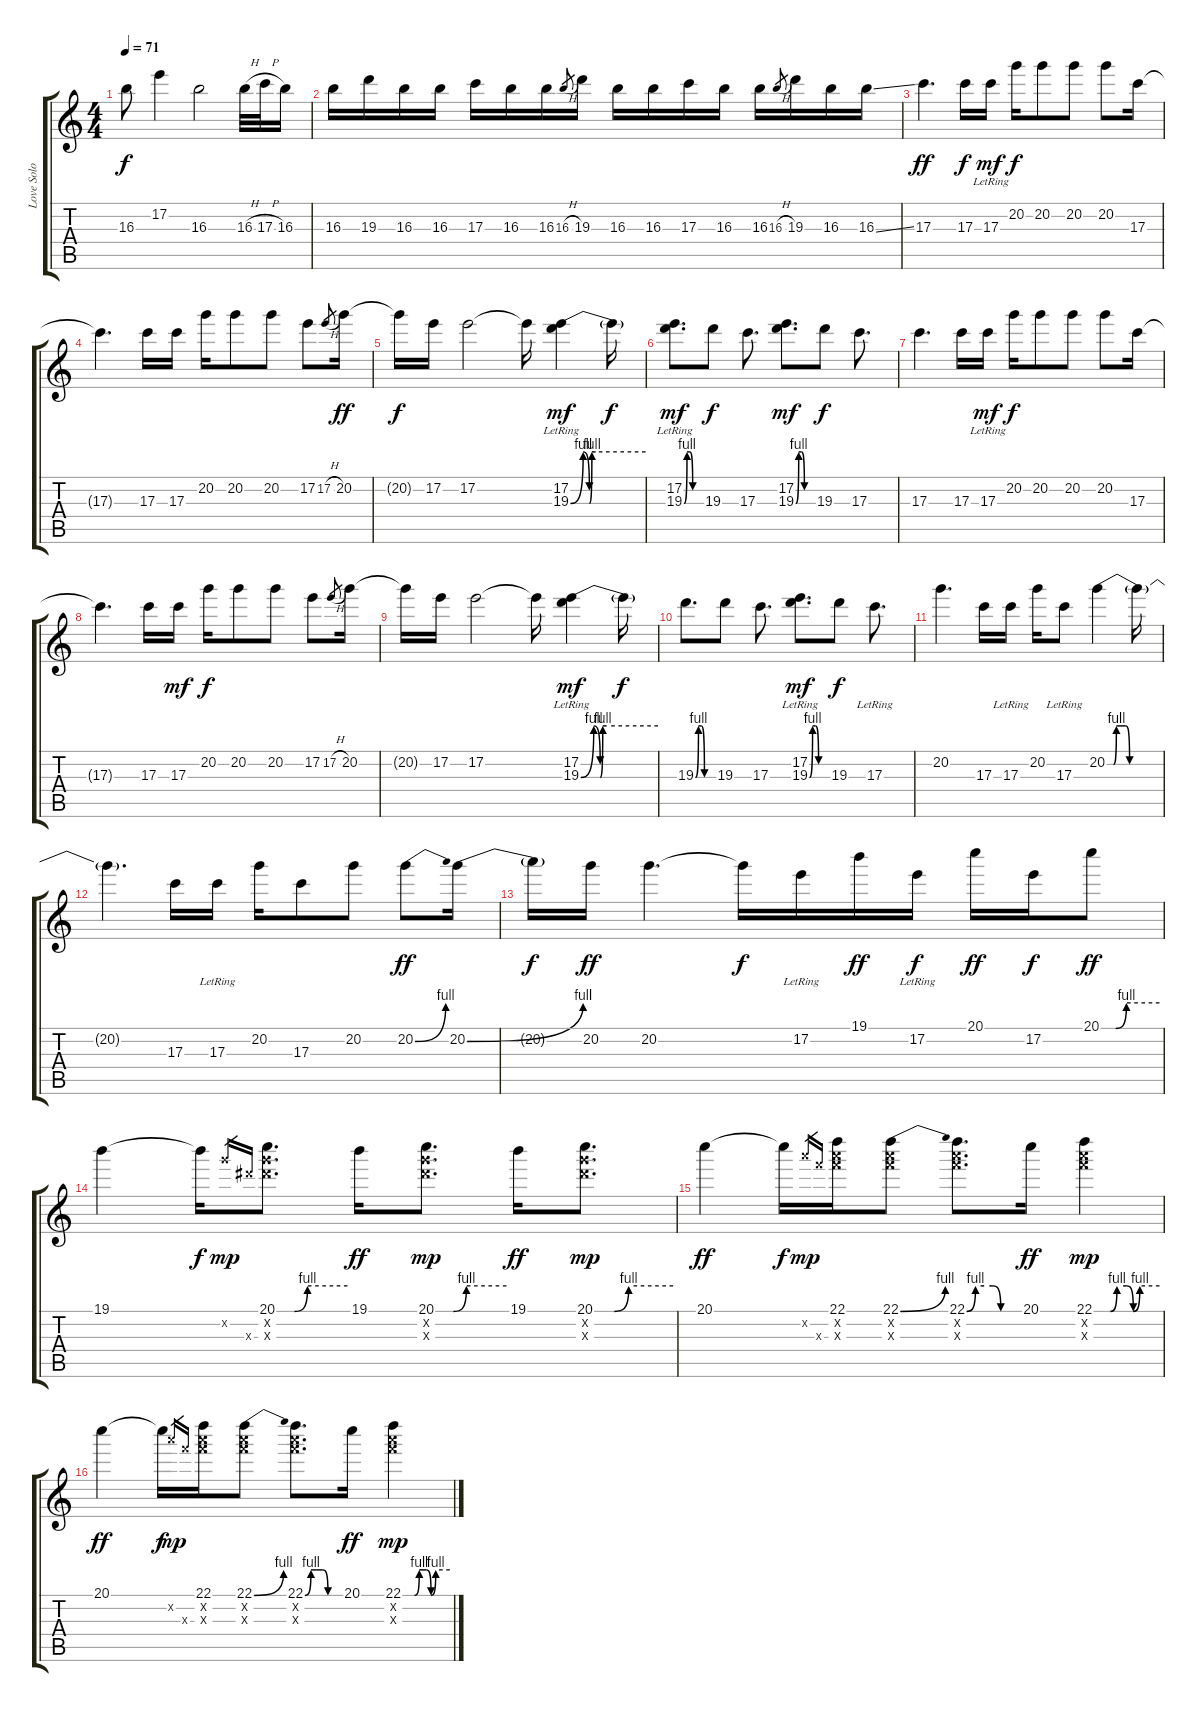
\track ("Love Solo" "Love Solo") {instrument electricguitarjazz}
\staff {score tabs}
\tuning (E4 B3 G3 D3 A2 E2) {hide}
\ts (4 4)
\tempo 71
\clef g2
\ks c
16.3{t}.8{dy f} 17.2.4 16.3.2 16.3{h}.32 17.3{h}.32 16.3.16 |
16.3.16 19.3.16 16.3.16 16.3.16 17.3.16 16.3.16 16.3.16 16.3{h}.8{gr} 19.3.16 16.3.16 16.3.16 17.3.16 16.3.16 16.3.16 16.3{h}.8{gr} 19.3.16 16.3.16 16.3{ss}.16 |
17.3.4{d dy ff} 17.3.16{dy f} 17.3{lr}.16{dy mf} 20.2.16{dy f} 20.2.8 20.2.8 20.2.8 17.3.16 |
17.3{t}.4{d} 17.3.16 17.3.16 20.2.16 20.2.8 20.2.8 17.2.8 17.2{h}.8{gr} 20.2.16{dy ff} |
20.2{t}.16{dy f} 17.2.16 17.2.2 17.2{t}.16 (17.2{lr} 19.3{be (custom 0 0 10 4 15 0 17 4 20 4 60 4)}).4{dy mf} 19.3{t}.16{dy f} |
(17.2{lr} 19.3{be (custom 0 0 10 4 20 4 30 0 60 0)}).8{d dy mf} 19.3.8{dy f} 17.3.8{d} (17.2 19.3{be (custom 0 0 10 4 20 4 30 0 60 0)}).8{d dy mf} 19.3.8{dy f} 17.3.8{d} |
17.3.4{d} 17.3.16 17.3{lr}.16{dy mf} 20.2.16{dy f} 20.2.8 20.2.8 20.2.8 17.3.16 |
17.3{t}.4{d} 17.3.16 17.3.16{dy mf} 20.2.16{dy f} 20.2.8 20.2.8 17.2.8 17.2{h}.8{gr} 20.2.16 |
20.2{t}.16 17.2.16 17.2.2 17.2{t}.16 (17.2{lr} 19.3{be (custom 0 0 10 4 15 0 17 4 20 4 60 4)}).4{dy mf} 19.3{t}.16{dy f} |
19.3{be (custom 0 0 10 4 20 4 30 0 60 0)}.8{d} 19.3.8 17.3.8{d} (17.2{lr} 19.3{be (custom 0 0 10 4 20 4 30 0 60 0)}).8{d dy mf} 19.3.8{dy f} 17.3{lr}.8{d} |
20.2.4{d} 17.3.16 17.3{lr}.16 20.2.16 17.3{lr}.8 20.2{be (custom 0 0 5 0 7 0 10 4 16 4 20 4 24 0 30 0 60 0)}.4 20.2{t}.16 |
20.2{t}.4{d} 17.3.16 17.3{lr}.16 20.2.16 17.3.8 20.2.8 20.2{be (bend 0 0 60 4)}.8{dy ff} 20.2{be (bend 0 0 60 4)}.16 |
20.2{t}.16{dy f} 20.2.16{dy ff} 20.2.4{d} 20.2{t}.16{dy f} 17.2{lr}.16 19.1.16{dy ff} 17.2{lr}.16{dy f} 20.1.16{dy ff} 17.2.16{dy f} 20.1{be (custom 0 0 15 0 26 4 60 4)}.8{dy ff} |
19.1.4 19.1{t}.16{dy f} 20.2{x}.16{gr dy mp} 20.3{x}.16{gr} (20.1{be (custom 0 0 15 0 26 4 60 4)} 20.2{x} 20.3{x}).8{d} 19.1.16{dy ff} (20.1{be (custom 0 0 15 0 26 4 60 4)} 20.2{x} 20.3{x}).8{d dy mp} 19.1.16{dy ff} (20.1{be (custom 0 0 15 0 26 4 60 4)} 20.2{x} 20.3{x}).8{d dy mp} |
20.1.4{dy ff} 20.1{t}.16{dy f} 22.2{x}.16{gr dy mp} 22.3{x}.16{gr} (22.1 22.2{x} 22.3{x}).16 (22.1{be (bend 0 0 60 4)} 22.2{x} 22.3{x}).8 (22.1{be (custom 0 0 10 4 20 4 30 4 39 0 60 0)} 22.2{x} 22.3{x}).8{d} 20.1.16{dy ff} (22.1{be (custom 0 0 15 0 21 4 30 4 36 0 42 4 60 4)} 22.2{x} 22.3{x}).4{dy mp} |
20.1.4{dy ff} 20.1{t}.16{dy f} 22.2{x}.16{gr dy mp} 22.3{x}.16{gr} (22.1 22.2{x} 22.3{x}).16 (22.1{be (bend 0 0 60 4)} 22.2{x} 22.3{x}).8 (22.1{be (custom 0 0 10 4 20 4 30 4 39 0 60 0)} 22.2{x} 22.3{x}).8{d} 20.1.16{dy ff} (22.1{be (custom 0 0 15 0 21 4 30 4 36 0 42 4 60 4)} 22.2{x} 22.3{x}).4{dy mp}
